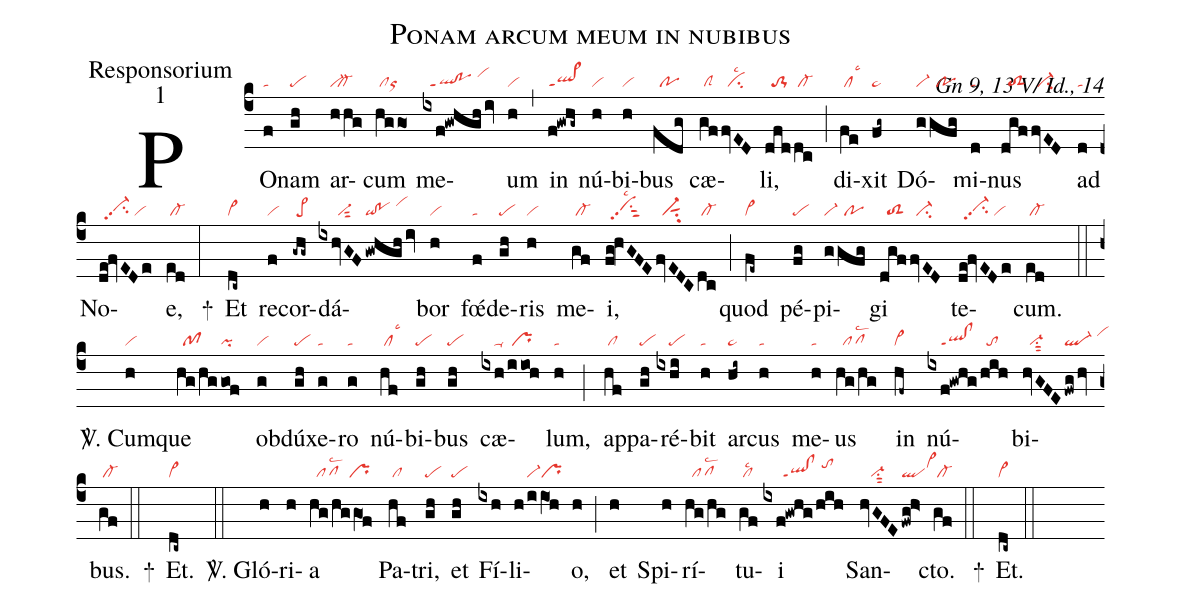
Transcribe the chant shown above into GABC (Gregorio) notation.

name:Ponam arcum meum in nubibus;
office-part:Responsorium;
mode:1;
commentary:Gn 9, 13 V/ Id., 14;
nabc-lines:1;
%%
(c4)PO(f|ta)nam(gh|pe) ar(hhg|vi-``cl-)cum(hggo>|/clor) me(ixf!gwhgh/iv|//ql!poppt1/vihj)um(h|vi) (,) in(f!gwhg~|ql>ppt1) nú(h|vi)bi(h|vi)bus(fdg|//po) cæ(gf|/clS|fvED|//cilsc2)li,(dfd|//to-1|dc|/cl-) (;) di(fe|/cllsc3)xit(fg~|pe~) Dó(g|vi-|gfg|//po)mi(d|ta)nus(dgf|//toS2|fvED|//ci-) ad(d|ta) No(de!fvEDe|//vi-hhpp2su2/vi)e,(ed|/cl-) (:)
+() Et(dc~|cl~) re(f|vi)cor(-ghg~|/pe>)dá(ixhvGF|//////vi-sut2|/gwhgh/iv|qi!po/vihj)bor(h|vi) fœ(f|ta)́de(gh|pe)ris(h|vi) me(gf|/cl-)i,(fg!hVGFE|//vihhpp2su1sut2lsc2|fvEDC|//vi-sut1su2|dc|/cl-) (;) quod(fe~|cl~) pé(fg|pe)pi(g|vi-|gfg|//po)gi(dgf|//toS2|fvED|//ci-) te(de!fvEDe|//vi-hhpp2su2/vi)cum.(ed|/cl-) (::)

<sp>V/</sp>. Cum(h|vi)que(hg/hg|//pf|gof|pi) ob(g|vi)dú(gh|pe)xe(g|ta)ro(g|ta) nú(hf|/cllsc3)bi(gh|pe)bus(gh|pe) cæ(ixh|////ta-|/iioh|/pr)lum,(h|ta) (;)  ap(hf|/cl)pa(gh|pe)ré(ixhi|////pe)bit(h|ta) ar(hi~|pe~)cus(h|ta) me(h|ta)us(hg/hg|//pflsc2) in(hf~|cl~) nú(ixf!gwhg|////ql!clppt1|/hih|//to)bi(hvGFE|//vi-su1sut2|/fwg/hv|ql-/vihj)bus.(gf|/cl-) (::)
+() Et.(dc~|cl~) (::)

<sp>V/</sp>. Gló(h)ri(h)a(hg/hg/gO1f|//pflsc2/pr)
Pa(hf|/cl)tri,(gh|pe) et(gh|pe) Fí(ixh)li(h/iiO1h|////vi-pr)o,(h) (;)
et(h) Spi(h)rí(hg/hg|//pflsc2)tu(gf|/cllsc2)i(ixf!gwhg/hih|//////ql!clppt1/tohj)
San(hvGFE|///vi-su1sut2|fwg!h>|qlvi>hj)cto.(gf|/cl-) (::)
+() Et.(dc~|cl~) (::)
